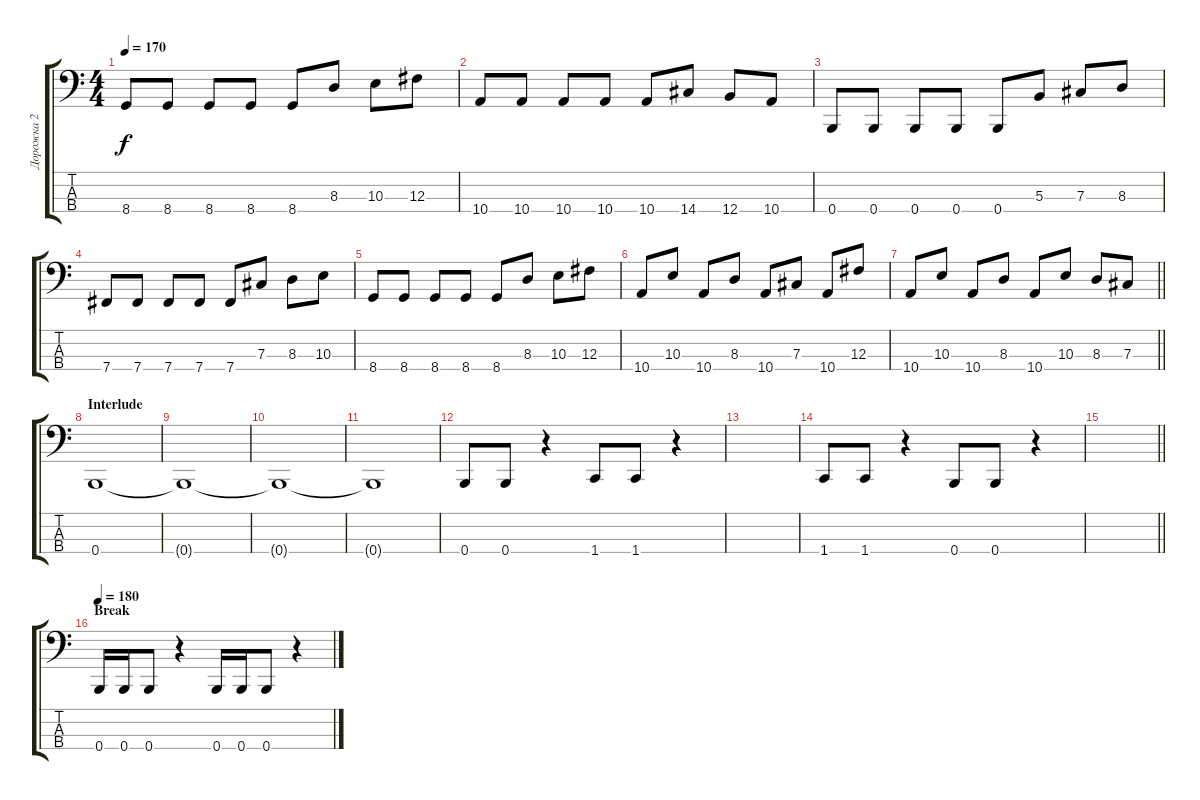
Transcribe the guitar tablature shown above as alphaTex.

\track ("Дорожка 2" "Дорожка 2") {instrument electricbasspick}
\staff {score tabs}
\tuning (E2 B1 Gb1 B0) {hide}
\ts (4 4)
\tempo 170
\clef f4
\ks c
8.4.8{dy f} 8.4.8 8.4.8 8.4.8 8.4.8 8.3.8 10.3.8 12.3.8 |
10.4.8 10.4.8 10.4.8 10.4.8 10.4.8 14.4.8 12.4.8 10.4.8 |
0.4.8 0.4.8 0.4.8 0.4.8 0.4.8 5.3.8 7.3.8 8.3.8 |
7.4.8 7.4.8 7.4.8 7.4.8 7.4.8 7.3.8 8.3.8 10.3.8 |
8.4.8 8.4.8 8.4.8 8.4.8 8.4.8 8.3.8 10.3.8 12.3.8 |
10.4.8 10.3.8 10.4.8 8.3.8 10.4.8 7.3.8 10.4.8 12.3.8 |
\barLineRight lightlight
10.4.8 10.3.8 10.4.8 8.3.8 10.4.8 10.3.8 8.3.8 7.3.8 |
\section ("" "Interlude")
0.4.1 |
0.4{t}.1 |
0.4{t}.1 |
0.4{t}.1 |
0.4.8 0.4.8 r.4 1.4.8 1.4.8 r.4 |
|
1.4.8 1.4.8 r.4 0.4.8 0.4.8 r.4 |
\barLineRight lightlight
|
\section ("" "Break")
\tempo 180
0.4.16 0.4.16 0.4.8 r.4 0.4.16 0.4.16 0.4.8 r.4
